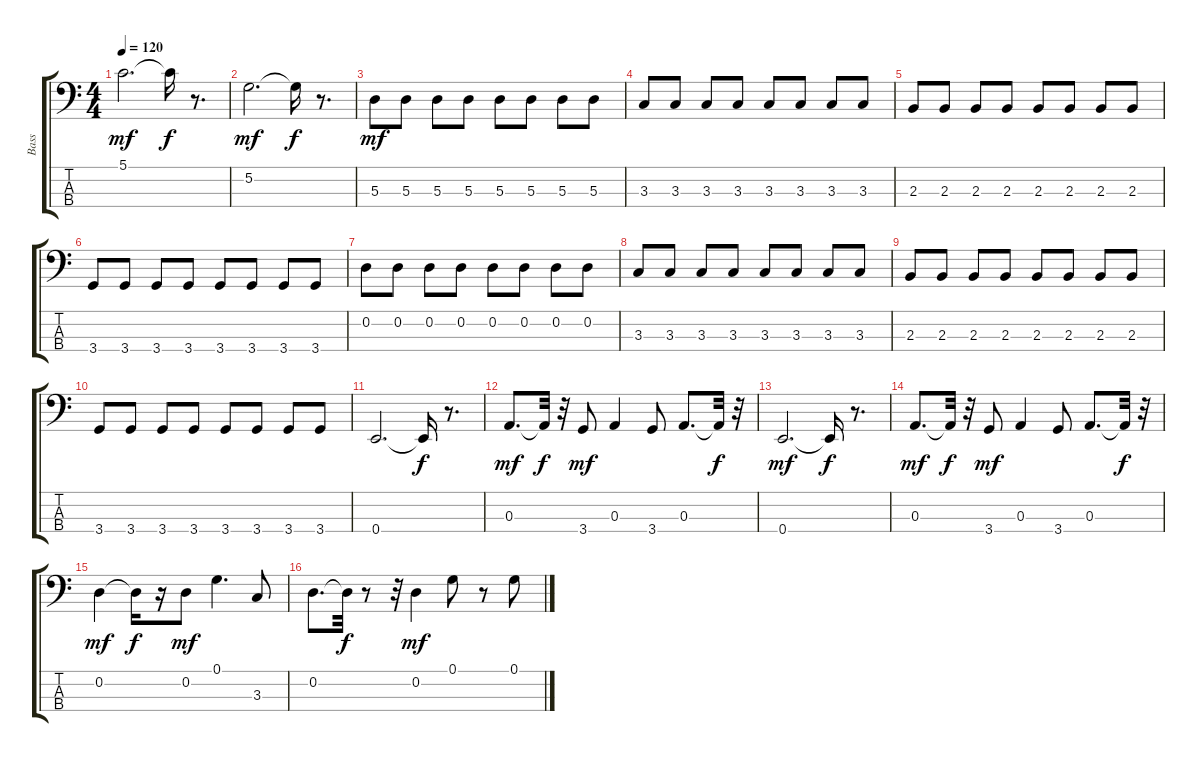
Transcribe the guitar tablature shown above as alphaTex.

\track ("Bass" "Bass") {instrument electricbassfinger}
\staff {score tabs}
\tuning (G2 D2 A1 E1) {hide}
\ts (4 4)
\tempo 120
\clef f4
\ks c
5.1.2{d dy mf} 5.1{t}.16{dy f} r.8{d} |
5.2.2{d dy mf} 5.2{t}.16{dy f} r.8{d} |
5.3.8{dy mf} 5.3.8 5.3.8 5.3.8 5.3.8 5.3.8 5.3.8 5.3.8 |
3.3.8 3.3.8 3.3.8 3.3.8 3.3.8 3.3.8 3.3.8 3.3.8 |
2.3.8 2.3.8 2.3.8 2.3.8 2.3.8 2.3.8 2.3.8 2.3.8 |
3.4.8 3.4.8 3.4.8 3.4.8 3.4.8 3.4.8 3.4.8 3.4.8 |
0.2.8 0.2.8 0.2.8 0.2.8 0.2.8 0.2.8 0.2.8 0.2.8 |
3.3.8 3.3.8 3.3.8 3.3.8 3.3.8 3.3.8 3.3.8 3.3.8 |
2.3.8 2.3.8 2.3.8 2.3.8 2.3.8 2.3.8 2.3.8 2.3.8 |
3.4.8 3.4.8 3.4.8 3.4.8 3.4.8 3.4.8 3.4.8 3.4.8 |
0.4.2{d} 0.4{t}.16{dy f} r.8{d} |
0.3.8{d dy mf} 0.3{t}.32{dy f} r.32 3.4.8{dy mf} 0.3.4 3.4.8 0.3.8{d} 0.3{t}.32{dy f} r.32 |
0.4.2{d dy mf} 0.4{t}.16{dy f} r.8{d} |
0.3.8{d dy mf} 0.3{t}.32{dy f} r.32 3.4.8{dy mf} 0.3.4 3.4.8 0.3.8{d} 0.3{t}.32{dy f} r.32 |
0.2.4{dy mf} 0.2{t}.16{dy f} r.16 0.2.8{dy mf} 0.1.4{d} 3.3.8 |
0.2.8{d} 0.2{t}.32{dy f} r.8 r.32 0.2.4{dy mf} 0.1.8 r.8 0.1.8
